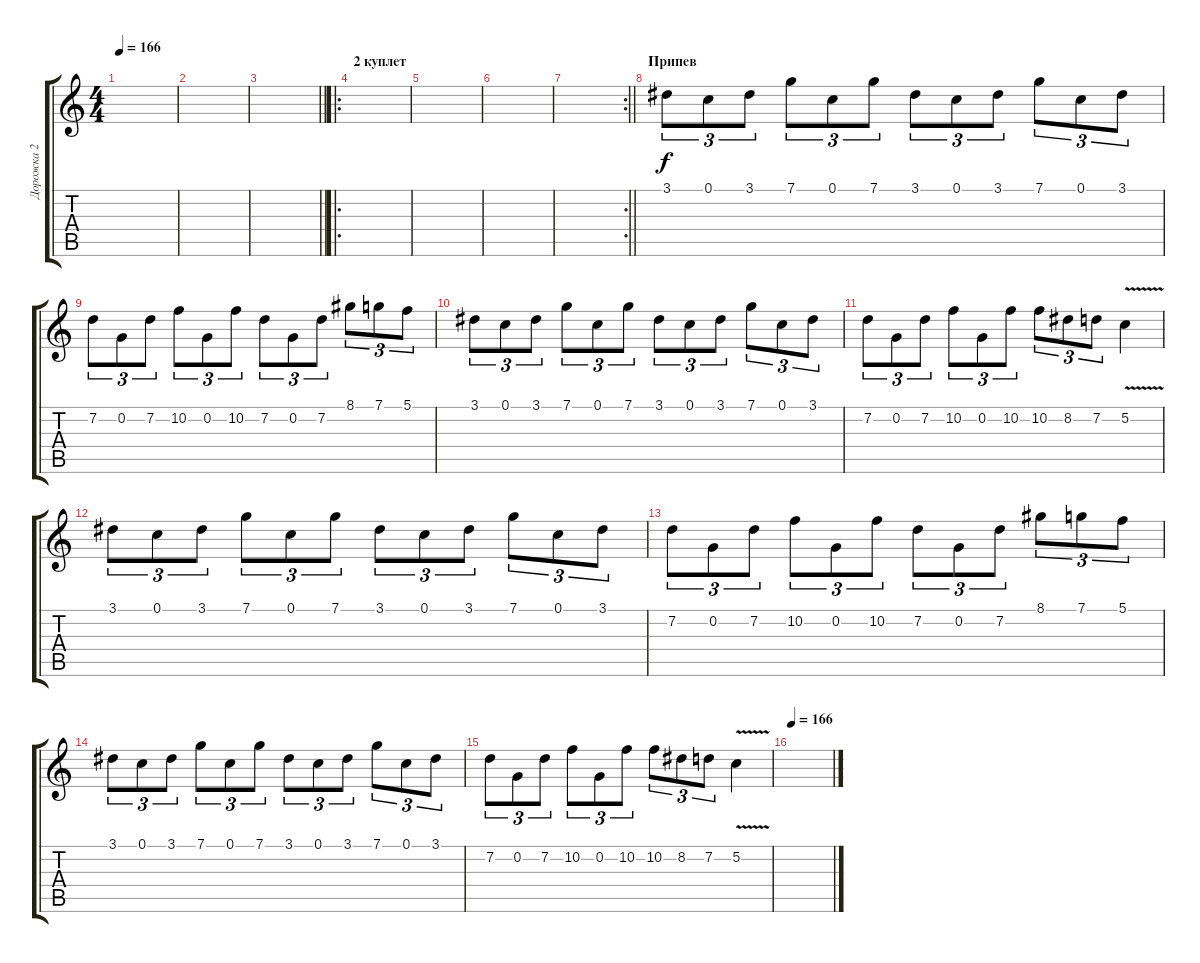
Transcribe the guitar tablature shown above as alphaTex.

\track ("Дорожка 2" "Дорожка 2") {instrument distortionguitar}
\staff {score tabs}
\tuning (C4 G3 Eb3 Bb2 F2 C2) {hide}
\ts (4 4)
\tempo 166
\clef g2
\ks c
|
|
\barLineRight lightlight
|
\ro
\section ("" "2 куплет")
|
|
|
\rc 2
\barLineRight lightlight
|
\section ("" "Припев")
3.1.8{tu (3 2)} 0.1.8{tu (3 2)} 3.1.8{tu (3 2)} 7.1.8{tu (3 2)} 0.1.8{tu (3 2)} 7.1.8{tu (3 2)} 3.1.8{tu (3 2)} 0.1.8{tu (3 2)} 3.1.8{tu (3 2)} 7.1.8{tu (3 2)} 0.1.8{tu (3 2)} 3.1.8{tu (3 2)} |
7.2.8{tu (3 2)} 0.2.8{tu (3 2)} 7.2.8{tu (3 2)} 10.2.8{tu (3 2)} 0.2.8{tu (3 2)} 10.2.8{tu (3 2)} 7.2.8{tu (3 2)} 0.2.8{tu (3 2)} 7.2.8{tu (3 2)} 8.1.8{tu (3 2)} 7.1.8{tu (3 2)} 5.1.8{tu (3 2)} |
3.1.8{tu (3 2)} 0.1.8{tu (3 2)} 3.1.8{tu (3 2)} 7.1.8{tu (3 2)} 0.1.8{tu (3 2)} 7.1.8{tu (3 2)} 3.1.8{tu (3 2)} 0.1.8{tu (3 2)} 3.1.8{tu (3 2)} 7.1.8{tu (3 2)} 0.1.8{tu (3 2)} 3.1.8{tu (3 2)} |
7.2.8{tu (3 2)} 0.2.8{tu (3 2)} 7.2.8{tu (3 2)} 10.2.8{tu (3 2)} 0.2.8{tu (3 2)} 10.2.8{tu (3 2)} 10.2.8{tu (3 2)} 8.2.8{tu (3 2)} 7.2.8{tu (3 2)} 5.2{v}.4 |
3.1.8{tu (3 2)} 0.1.8{tu (3 2)} 3.1.8{tu (3 2)} 7.1.8{tu (3 2)} 0.1.8{tu (3 2)} 7.1.8{tu (3 2)} 3.1.8{tu (3 2)} 0.1.8{tu (3 2)} 3.1.8{tu (3 2)} 7.1.8{tu (3 2)} 0.1.8{tu (3 2)} 3.1.8{tu (3 2)} |
7.2.8{tu (3 2)} 0.2.8{tu (3 2)} 7.2.8{tu (3 2)} 10.2.8{tu (3 2)} 0.2.8{tu (3 2)} 10.2.8{tu (3 2)} 7.2.8{tu (3 2)} 0.2.8{tu (3 2)} 7.2.8{tu (3 2)} 8.1.8{tu (3 2)} 7.1.8{tu (3 2)} 5.1.8{tu (3 2)} |
3.1.8{tu (3 2)} 0.1.8{tu (3 2)} 3.1.8{tu (3 2)} 7.1.8{tu (3 2)} 0.1.8{tu (3 2)} 7.1.8{tu (3 2)} 3.1.8{tu (3 2)} 0.1.8{tu (3 2)} 3.1.8{tu (3 2)} 7.1.8{tu (3 2)} 0.1.8{tu (3 2)} 3.1.8{tu (3 2)} |
7.2.8{tu (3 2)} 0.2.8{tu (3 2)} 7.2.8{tu (3 2)} 10.2.8{tu (3 2)} 0.2.8{tu (3 2)} 10.2.8{tu (3 2)} 10.2.8{tu (3 2)} 8.2.8{tu (3 2)} 7.2.8{tu (3 2)} 5.2{v}.4 |
\tempo 166
